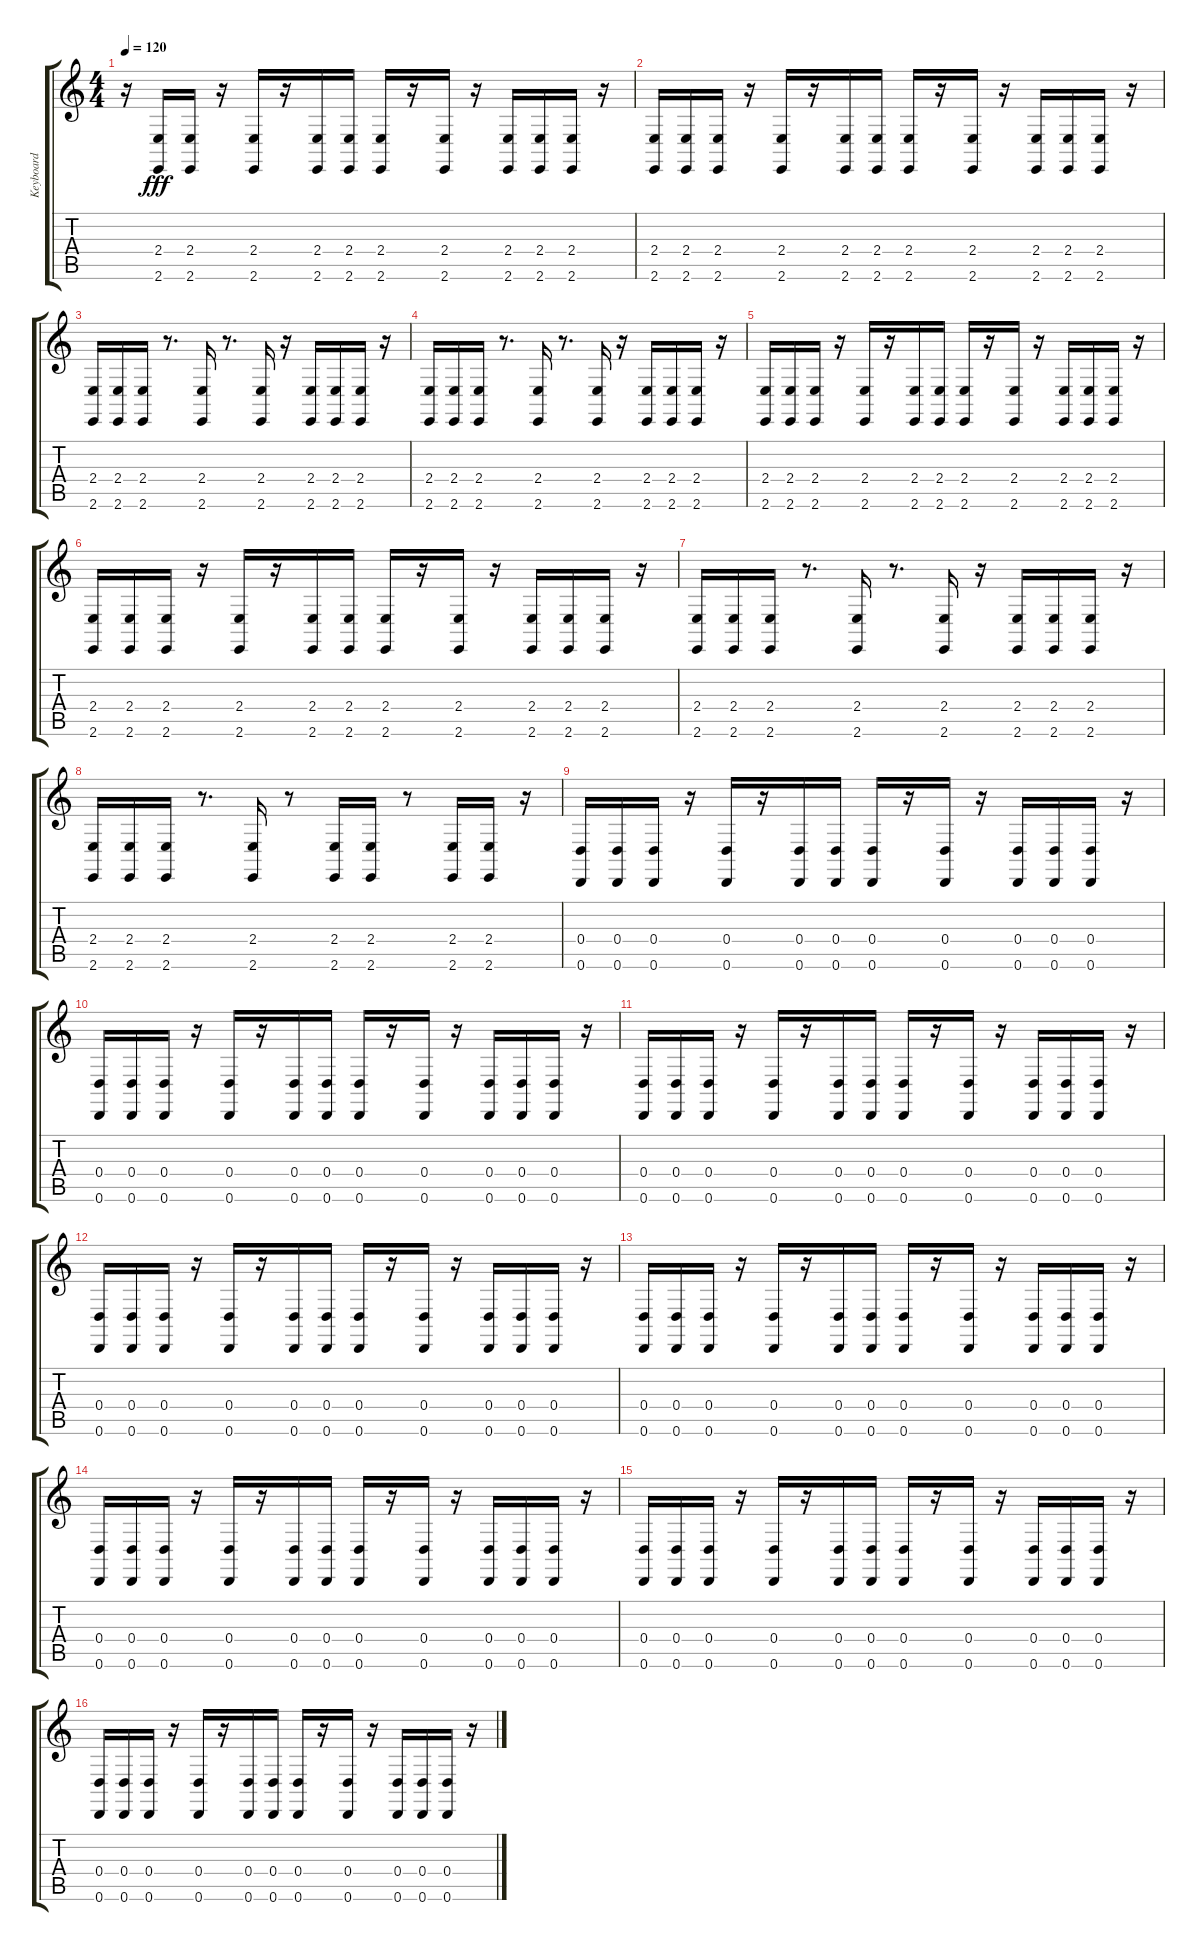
\track ("Keyboard" "Keyboard") {instrument stringensemble1}
\staff {score tabs}
\tuning (E4 B3 G3 D3 A2 D2) {hide}
\ts (4 4)
\tempo 120
\clef g2
\ks c
r.16{dy fff instrument stringensemble1} (2.4 2.6).16{volume 0} (2.4 2.6).16{volume 0} r.16 (2.4 2.6).16{volume 1} r.16 (2.4 2.6).16{volume 1} (2.4 2.6).16{volume 1} (2.4 2.6).16{volume 2} r.16 (2.4 2.6).16{volume 2} r.16 (2.4 2.6).16{volume 2} (2.4 2.6).16{volume 2} (2.4 2.6).16{volume 3} r.16 |
(2.4 2.6).16{volume 3} (2.4 2.6).16{volume 3} (2.4 2.6).16{volume 3} r.16 (2.4 2.6).16{volume 4} r.16 (2.4 2.6).16{volume 4} (2.4 2.6).16{volume 4} (2.4 2.6).16{volume 5} r.16 (2.4 2.6).16{volume 5} r.16 (2.4 2.6).16{volume 5} (2.4 2.6).16{volume 6} (2.4 2.6).16{volume 6} r.16 |
(2.4 2.6).16{volume 6} (2.4 2.6).16{volume 6} (2.4 2.6).16{volume 6} r.8{d} (2.4 2.6).16{volume 7} r.8{d} (2.4 2.6).16{volume 8} r.16 (2.4 2.6).16{volume 8} (2.4 2.6).16{volume 9} (2.4 2.6).16{volume 9} r.16 |
(2.4 2.6).16{volume 9} (2.4 2.6).16{volume 9} (2.4 2.6).16{volume 10} r.8{d} (2.4 2.6).16{volume 10} r.8{d} (2.4 2.6).16{volume 11} r.16 (2.4 2.6).16{volume 12} (2.4 2.6).16{volume 12} (2.4 2.6).16{volume 12} r.16 |
(2.4 2.6).16{volume 12} (2.4 2.6).16 (2.4 2.6).16 r.16 (2.4 2.6).16 r.16 (2.4 2.6).16 (2.4 2.6).16 (2.4 2.6).16 r.16 (2.4 2.6).16 r.16 (2.4 2.6).16 (2.4 2.6).16 (2.4 2.6).16 r.16 |
(2.4 2.6).16 (2.4 2.6).16 (2.4 2.6).16 r.16 (2.4 2.6).16 r.16 (2.4 2.6).16 (2.4 2.6).16 (2.4 2.6).16 r.16 (2.4 2.6).16 r.16 (2.4 2.6).16 (2.4 2.6).16 (2.4 2.6).16 r.16 |
(2.4 2.6).16 (2.4 2.6).16 (2.4 2.6).16 r.8{d} (2.4 2.6).16 r.8{d} (2.4 2.6).16 r.16 (2.4 2.6).16 (2.4 2.6).16 (2.4 2.6).16 r.16 |
(2.4 2.6).16 (2.4 2.6).16 (2.4 2.6).16 r.8{d} (2.4 2.6).16 r.8 (2.4 2.6).16 (2.4 2.6).16 r.8 (2.4 2.6).16 (2.4 2.6).16 r.16 |
(0.4 0.6).16 (0.4 0.6).16 (0.4 0.6).16 r.16 (0.4 0.6).16 r.16 (0.4 0.6).16 (0.4 0.6).16 (0.4 0.6).16 r.16 (0.4 0.6).16 r.16 (0.4 0.6).16 (0.4 0.6).16 (0.4 0.6).16 r.16 |
(0.4 0.6).16 (0.4 0.6).16 (0.4 0.6).16 r.16 (0.4 0.6).16 r.16 (0.4 0.6).16 (0.4 0.6).16 (0.4 0.6).16 r.16 (0.4 0.6).16 r.16 (0.4 0.6).16 (0.4 0.6).16 (0.4 0.6).16 r.16 |
(0.4 0.6).16 (0.4 0.6).16 (0.4 0.6).16 r.16 (0.4 0.6).16 r.16 (0.4 0.6).16 (0.4 0.6).16 (0.4 0.6).16 r.16 (0.4 0.6).16 r.16 (0.4 0.6).16 (0.4 0.6).16 (0.4 0.6).16 r.16 |
(0.4 0.6).16 (0.4 0.6).16 (0.4 0.6).16 r.16 (0.4 0.6).16 r.16 (0.4 0.6).16 (0.4 0.6).16 (0.4 0.6).16 r.16 (0.4 0.6).16 r.16 (0.4 0.6).16 (0.4 0.6).16 (0.4 0.6).16 r.16 |
(0.4 0.6).16 (0.4 0.6).16 (0.4 0.6).16 r.16 (0.4 0.6).16 r.16 (0.4 0.6).16 (0.4 0.6).16 (0.4 0.6).16 r.16 (0.4 0.6).16 r.16 (0.4 0.6).16 (0.4 0.6).16 (0.4 0.6).16 r.16 |
(0.4 0.6).16 (0.4 0.6).16 (0.4 0.6).16 r.16 (0.4 0.6).16 r.16 (0.4 0.6).16 (0.4 0.6).16 (0.4 0.6).16 r.16 (0.4 0.6).16 r.16 (0.4 0.6).16 (0.4 0.6).16 (0.4 0.6).16 r.16 |
(0.4 0.6).16 (0.4 0.6).16 (0.4 0.6).16 r.16 (0.4 0.6).16 r.16 (0.4 0.6).16 (0.4 0.6).16 (0.4 0.6).16 r.16 (0.4 0.6).16 r.16 (0.4 0.6).16 (0.4 0.6).16 (0.4 0.6).16 r.16 |
(0.4 0.6).16 (0.4 0.6).16 (0.4 0.6).16 r.16 (0.4 0.6).16 r.16 (0.4 0.6).16 (0.4 0.6).16 (0.4 0.6).16 r.16 (0.4 0.6).16 r.16 (0.4 0.6).16 (0.4 0.6).16 (0.4 0.6).16 r.16
